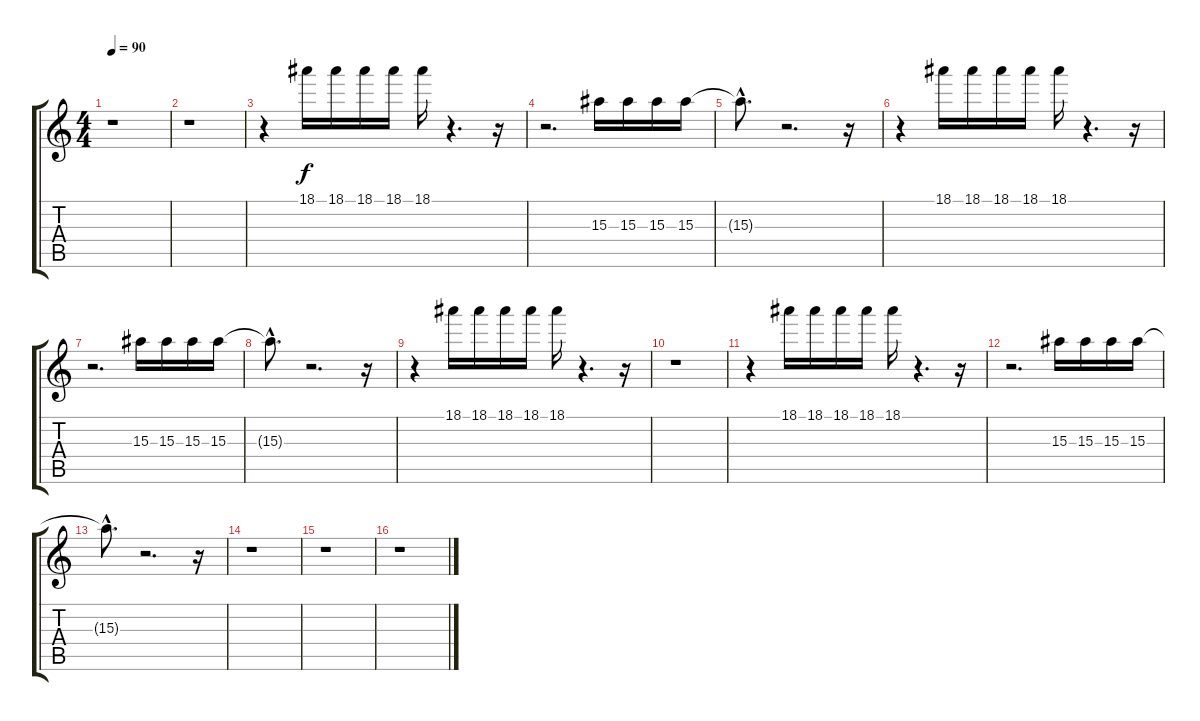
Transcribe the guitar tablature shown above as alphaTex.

\track "" {instrument electricguitarmuted}
\staff {score tabs}
\tuning (E4 B3 G3 D3 A2 E2) {hide}
\ts (4 4)
\tempo 90
\clef g2
\ks c
r.1{dy f} |
r.1 |
r.4 18.1.16 18.1.16 18.1.16 18.1.16 18.1.16 r.4{d} r.16 |
r.2{d} 15.3.16 15.3.16 15.3.16 15.3.16 |
15.3{hac t}.8{d} r.2{d} r.16 |
r.4 18.1.16 18.1.16 18.1.16 18.1.16 18.1.16 r.4{d} r.16 |
r.2{d} 15.3.16 15.3.16 15.3.16 15.3.16 |
15.3{hac t}.8{d} r.2{d} r.16 |
r.4 18.1.16 18.1.16 18.1.16 18.1.16 18.1.16 r.4{d} r.16 |
r.1 |
r.4 18.1.16 18.1.16 18.1.16 18.1.16 18.1.16 r.4{d} r.16 |
r.2{d} 15.3.16 15.3.16 15.3.16 15.3.16 |
15.3{hac t}.8{d} r.2{d} r.16 |
r.1 |
r.1 |
r.1
